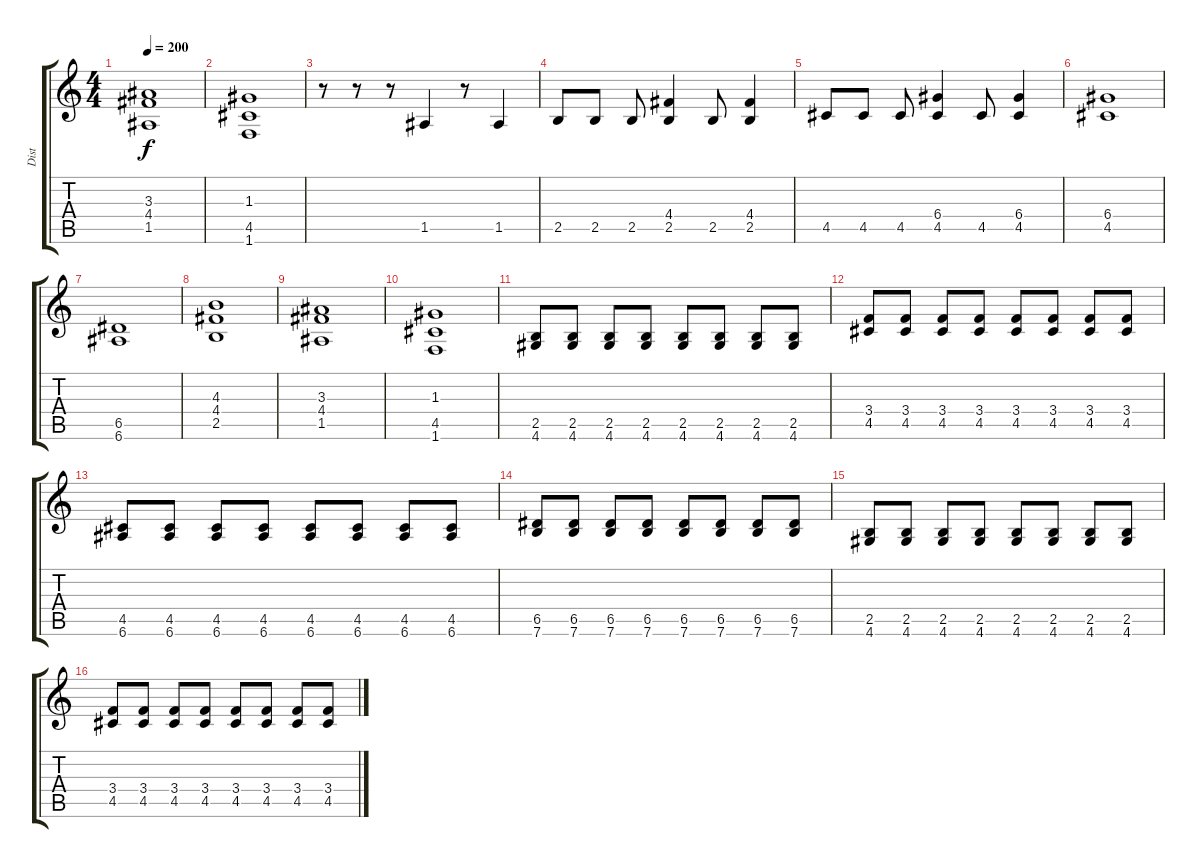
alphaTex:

\track ("Dist" "Dist") {instrument overdrivenguitar}
\staff {score tabs}
\tuning (E4 B3 G3 D3 A2 E2) {hide}
\ts (4 4)
\tempo 200
\clef g2
\ks c
(3.3 4.4 1.5).1{dy f} |
(1.3 4.5 1.6).1 |
r.8 r.8 r.8 1.5.4 r.8 1.5.4 |
2.5.8 2.5.8 2.5.8 (4.4 2.5).4 2.5.8 (4.4 2.5).4 |
4.5.8 4.5.8 4.5.8 (6.4 4.5).4 4.5.8 (6.4 4.5).4 |
(6.4 4.5).1 |
(6.5 6.6).1 |
(4.3 4.4 2.5).1 |
(3.3 4.4 1.5).1 |
(1.3 4.5 1.6).1 |
(2.5 4.6).8 (2.5 4.6).8 (2.5 4.6).8 (2.5 4.6).8 (2.5 4.6).8 (2.5 4.6).8 (2.5 4.6).8 (2.5 4.6).8 |
(3.4 4.5).8 (3.4 4.5).8 (3.4 4.5).8 (3.4 4.5).8 (3.4 4.5).8 (3.4 4.5).8 (3.4 4.5).8 (3.4 4.5).8 |
(4.5 6.6).8 (4.5 6.6).8 (4.5 6.6).8 (4.5 6.6).8 (4.5 6.6).8 (4.5 6.6).8 (4.5 6.6).8 (4.5 6.6).8 |
(6.5 7.6).8 (6.5 7.6).8 (6.5 7.6).8 (6.5 7.6).8 (6.5 7.6).8 (6.5 7.6).8 (6.5 7.6).8 (6.5 7.6).8 |
(2.5 4.6).8 (2.5 4.6).8 (2.5 4.6).8 (2.5 4.6).8 (2.5 4.6).8 (2.5 4.6).8 (2.5 4.6).8 (2.5 4.6).8 |
(3.4 4.5).8 (3.4 4.5).8 (3.4 4.5).8 (3.4 4.5).8 (3.4 4.5).8 (3.4 4.5).8 (3.4 4.5).8 (3.4 4.5).8
